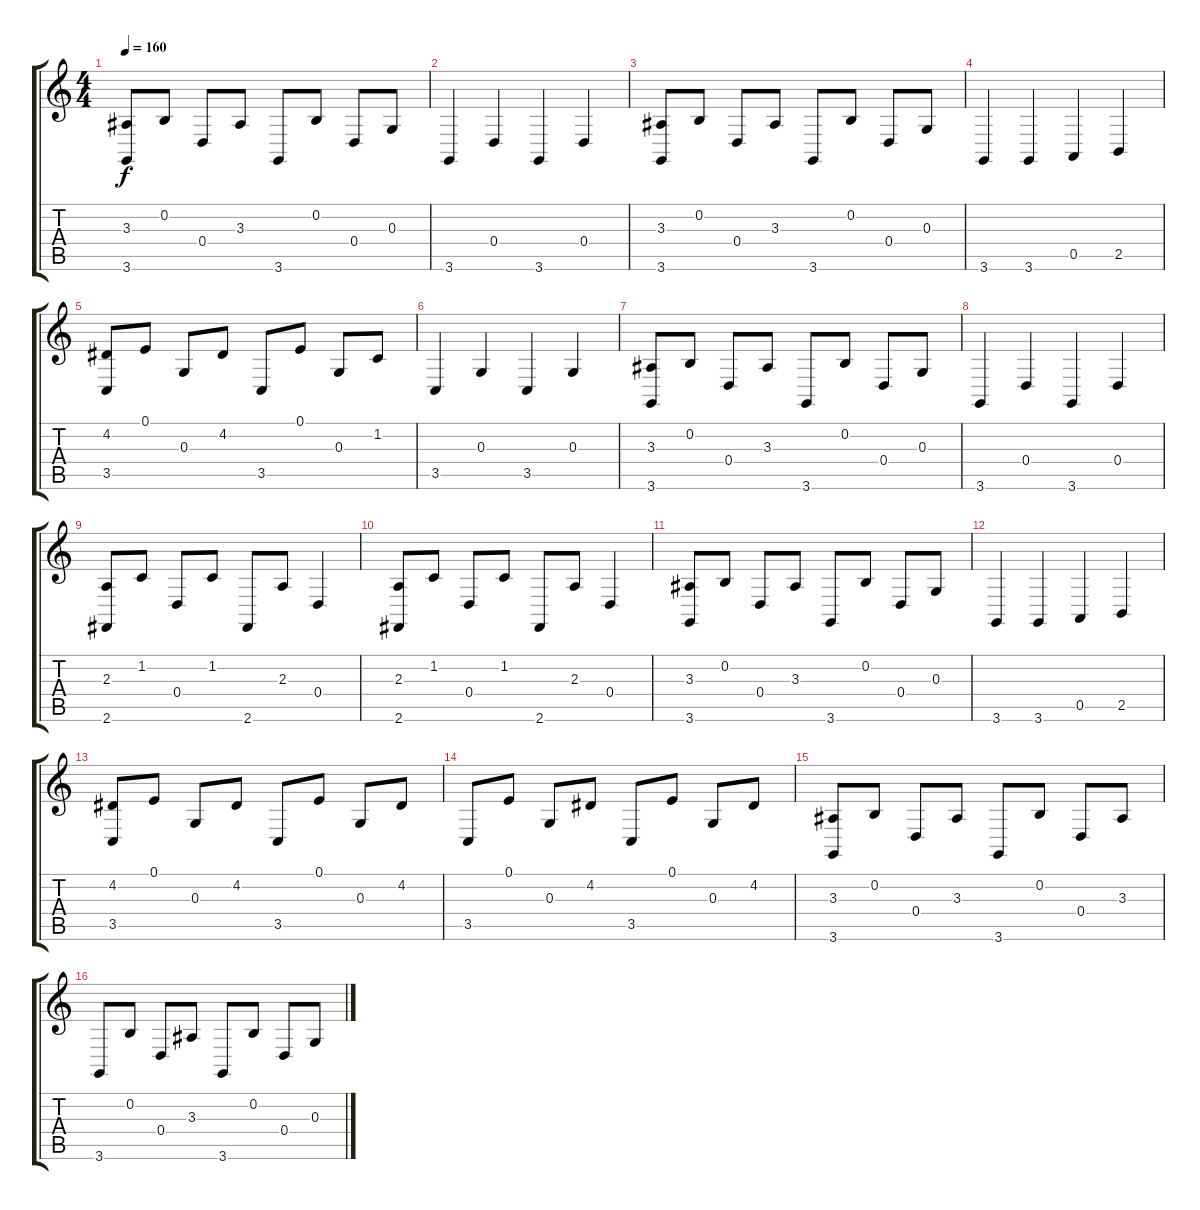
\track "" {instrument orchestralharp}
\staff {score tabs}
\tuning (E4 B3 G3 D3 A2 E2) {hide}
\ts (4 4)
\tempo 160
\clef g2
\ks c
(3.3 3.6).8{dy f instrument orchestralharp} 0.2.8 0.4.8 3.3.8 3.6.8 0.2.8 0.4.8 0.3.8 |
3.6.4 0.4.4 3.6.4 0.4.4 |
(3.3 3.6).8 0.2.8 0.4.8 3.3.8 3.6.8 0.2.8 0.4.8 0.3.8 |
3.6.4 3.6.4 0.5.4 2.5.4 |
(4.2 3.5).8 0.1.8 0.3.8 4.2.8 3.5.8 0.1.8 0.3.8 1.2.8 |
3.5.4 0.3.4 3.5.4 0.3.4 |
(3.3 3.6).8 0.2.8 0.4.8 3.3.8 3.6.8 0.2.8 0.4.8 0.3.8 |
3.6.4 0.4.4 3.6.4 0.4.4 |
(2.3 2.6).8 1.2.8 0.4.8 1.2.8 2.6.8 2.3.8 0.4.4 |
(2.3 2.6).8 1.2.8 0.4.8 1.2.8 2.6.8 2.3.8 0.4.4 |
(3.3 3.6).8 0.2.8 0.4.8 3.3.8 3.6.8 0.2.8 0.4.8 0.3.8 |
3.6.4 3.6.4 0.5.4 2.5.4 |
(4.2 3.5).8 0.1.8 0.3.8 4.2.8 3.5.8 0.1.8 0.3.8 4.2.8 |
3.5.8 0.1.8 0.3.8 4.2.8 3.5.8 0.1.8 0.3.8 4.2.8 |
(3.3 3.6).8 0.2.8 0.4.8 3.3.8 3.6.8 0.2.8 0.4.8 3.3.8 |
3.6.8 0.2.8 0.4.8 3.3.8 3.6.8 0.2.8 0.4.8 0.3.8
